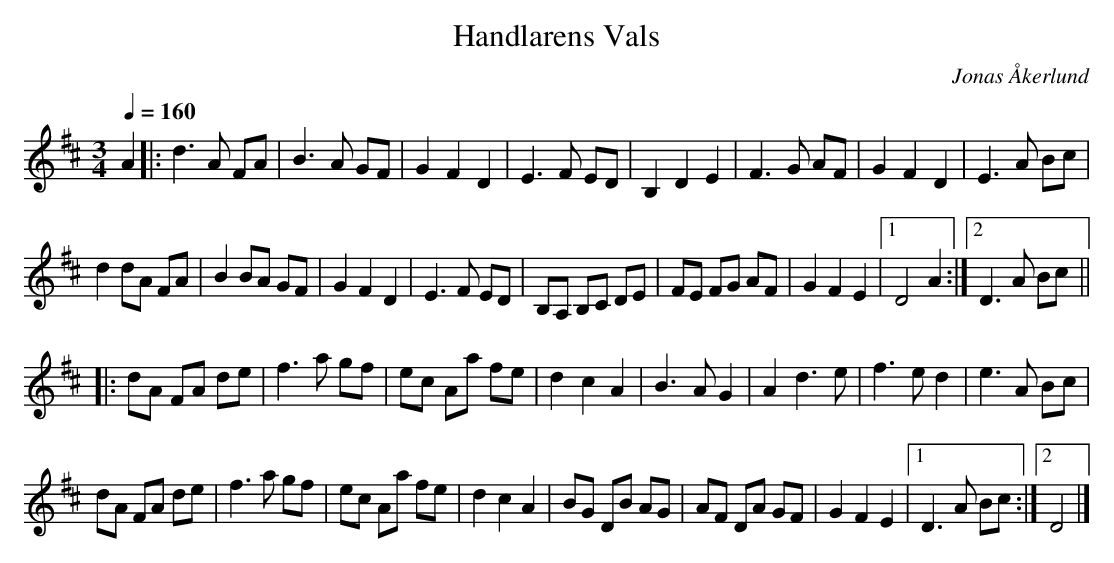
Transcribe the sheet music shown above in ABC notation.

X:1
T: Handlarens Vals
C: Jonas \AAkerlund
M: 3/4
L: 1/4
Q: 1/4=160
K: D
A |: d>A F/A/ | B>A G/F/ | G F D | E>F E/D/ |\
B, D E | F>G A/F/ | G F D | E>A B/c/ |
d d/A/ F/A/ | B B/A/ G/F/ | G F D | E>F E/D/ |\
B,/A,/ B,/C/ D/E/ | F/E/ F/G/ A/F/ | G F E |[1 D2 A :|[2 D>A B/c/ ||
|: d/A/ F/A/ d/e/ | f>a g/f/ | e/c/ A/a/ f/e/ | d c A |\
B>A G | A d>e | f>e d | e>A B/c/ |
d/A/ F/A/ d/e/ | f>a g/f/ | e/c/ A/a/ f/e/ | d c A |\
B/G/ D/B/ A/G/ | A/F/ D/A/ G/F/ | G F E |[1 D>A B/c/ :|[2 D2 |]
